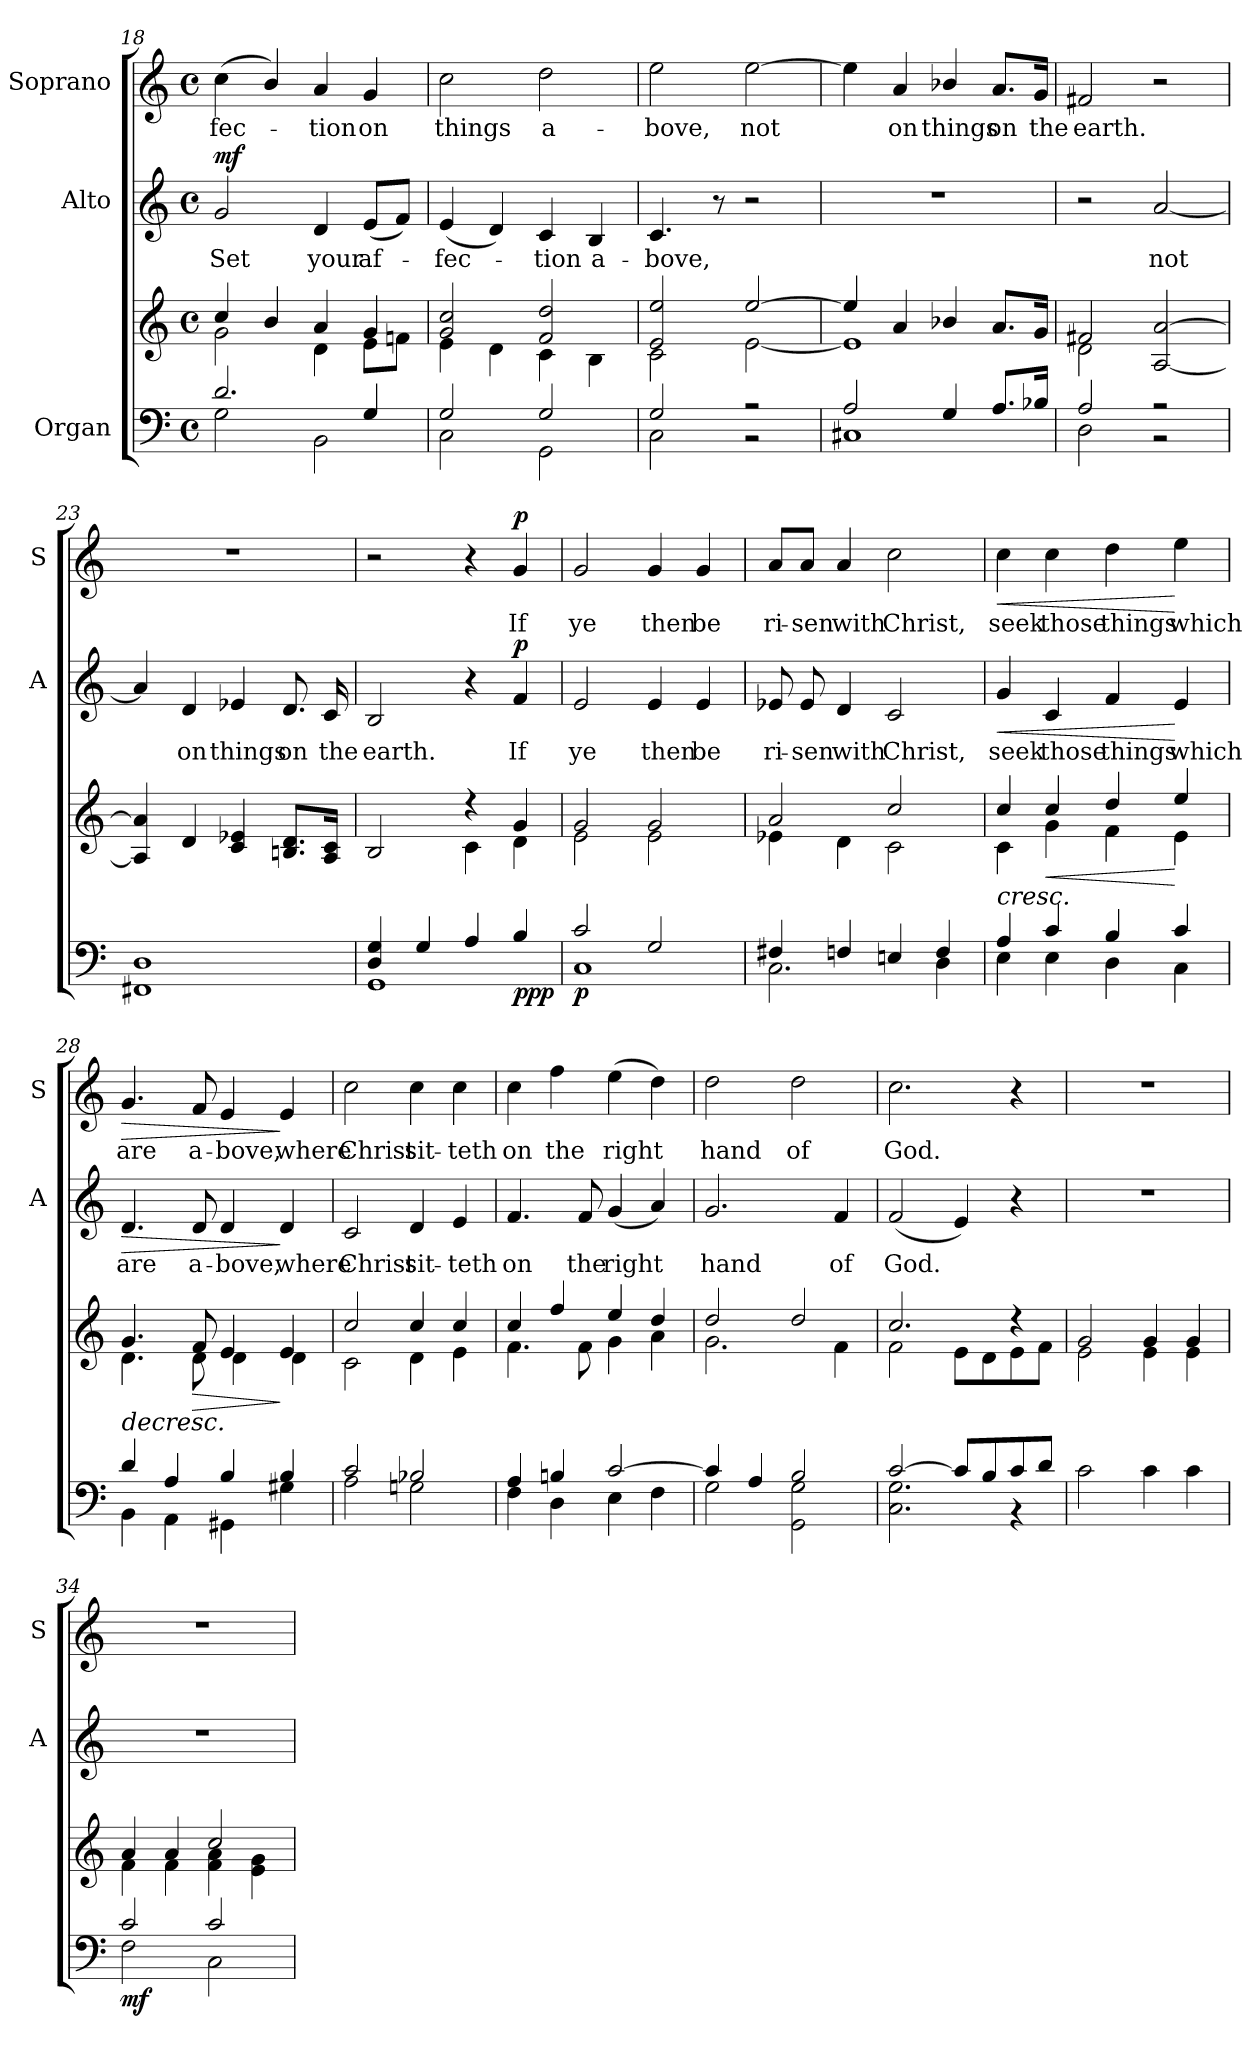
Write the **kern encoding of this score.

**kern	**kern	**dynam	**kern	**text	**dynam	**kern	**text	**dynam
*part3	*part3	*part3	*part2	*part2	*part2	*part1	*part1	*part1
*staff4	*staff3	*staff3/4	*staff2	*staff2	*staff2	*staff1	*staff1	*staff1
*I"Organ	*	*	*I"Alto	*	*	*I"Soprano	*	*
*	*	*	*I'A	*	*	*I'S	*	*
*clefF4	*clefG2	*	*clefG2	*	*	*clefG2	*	*
*k[]	*k[]	*	*k[]	*	*	*k[]	*	*
*M4/4	*M4/4	*	*M4/4	*	*	*M4/4	*	*
*met(c)	*met(c)	*	*met(c)	*	*	*met(c)	*	*
=18	=18	=18	=18	=18	=18	=18	=18	=18
*^	*^	*	*	*	*	*	*	*
!	!	!	!	!	!	!LO:LY:b	!LO:DY:b	!	!LO:LY:b	!
2.d/	2G\	4cc/	2g\	.	2g/	Set	mf	(<4cc\	fec-	.
.	.	4b/	.	.	.	.	.	4b/)	.	.
!	!	!	!	!	!	!LO:LY:b	!	!	!LO:LY:b	!
.	2BB\	4a/	4d\	.	4d/	your	.	4a/	tion	.
!	!	!	!	!	!	!LO:LY:b	!	!	!LO:LY:b	!
4G/	.	4g/	8e\L	.	(<8e/L	af-	.	4g/	on	.
.	.	.	8fn\J	.	8f/J)	.	.	.	.	.
=19	=19	=19	=19	=19	=19	=19	=19	=19	=19	=19
!	!	!	!	!	!	!LO:LY:b	!	!	!LO:LY:b	!
2G/	2C\	2g/ 2cc/	4e\	.	(<4e/	fec-	.	2cc\	things	.
.	.	.	4d\	.	4d/)	.	.	.	.	.
!	!	!	!	!	!	!LO:LY:b	!	!	!LO:LY:b	!
2G/	2GG\	2f/ 2dd/	4c\	.	4c/	tion	.	2dd\	a-	.
!	!	!	!	!	!	!LO:LY:b	!	!	!	!
.	.	.	4B\	.	4B/	a-	.	.	.	.
=20	=20	=20	=20	=20	=20	=20	=20	=20	=20	=20
!	!	!	!	!	!	!LO:LY:b	!	!	!LO:LY:b	!
2G/	2C\	2e/ 2ee/	2c\	.	4.c/	-bove,	.	2ee\	-bove,	.
.	.	.	.	.	8r	.	.	.	.	.
!	!	!	!	!	!	!	!	!	!LO:LY:b	!
2r	2r	[2ee/	[2e\	.	2r	.	.	[2ee\	not	.
=21	=21	=21	=21	=21	=21	=21	=21	=21	=21	=21
2A/	1C#X	4ee/]	1e]	.	1r	.	.	4ee\]	.	.
!	!	!	!	!	!	!	!	!	!LO:LY:b	!
.	.	4a/	.	.	.	.	.	4a/	on	.
!	!	!	!	!	!	!	!	!	!LO:LY:b	!
4G/	.	4b-X/	.	.	.	.	.	4b-X/	things	.
!	!	!	!	!	!	!	!	!	!LO:LY:b	!
8.A/L	.	8.a/L	.	.	.	.	.	8.a/L	on	.
!	!	!	!	!	!	!	!	!	!LO:LY:b	!
16B-X/Jk	.	16g/Jk	.	.	.	.	.	16g/Jk	the	.
!!LO:LB:g=z
=22	=22	=22	=22	=22	=22	=22	=22	=22	=22	=22
!	!	!	!	!	!	!	!	!	!LO:LY:b	!
2A/	2D\	2f#X/	2d\	.	2r	.	.	2f#X/	earth.	.
!	!	!	!	!	!	!LO:LY:b	!	!	!	!
2r	2r	[2A/ [2a/	2ryy	.	[2a/	not	.	2r	.	.
!!LO:PB:g=z
=23	=23	=23	=23	=23	=23	=23	=23	=23	=23	=23
1D	1FF#X	4A/] 4a/]	2ryy	.	4a/]	.	.	1r	.	.
!	!	!	!	!	!	!LO:LY:b	!	!	!	!
.	.	4d/	.	.	4d/	on	.	.	.	.
!	!	!	!	!	!	!LO:LY:b	!	!	!	!
.	.	4c/ 4e-X/	2ryy	.	4e-X/	things	.	.	.	.
!	!	!	!	!	!	!LO:LY:b	!	!	!	!
.	.	8.Bn/ 8.d/L	.	.	8.d/	on	.	.	.	.
!	!	!	!	!	!	!LO:LY:b	!	!	!	!
.	.	16A/ 16c/Jk	.	.	16c/	the	.	.	.	.
=24	=24	=24	=24	=24	=24	=24	=24	=24	=24	=24
!	!	!	!	!	!	!LO:LY:b	!	!	!	!
4D/ 4G/	1GG	2B/	2ryy	.	2B/	earth.	.	2r	.	.
4G/	.	.	.	.	.	.	.	.	.	.
4A/	.	4r	4c\	.	4r	.	.	4r	.	.
!	!	!	!	!LO:DY:b=2	!	!LO:LY:b	!	!	!LO:LY:b	!
!	!	!	!	!LO:DY:n=1:b	!	!	!	!	!	!
!	!	!	!	!LO:DY:n=2:b	!	!	!LO:DY:b	!	!	!LO:DY:b
4B/	.	4g/	4d\	p p p	4f/	If	p	4g/	If	p
=25	=25	=25	=25	=25	=25	=25	=25	=25	=25	=25
!	!	!	!	!LO:DY:b=2	!	!LO:LY:b	!	!	!LO:LY:b	!
2c/	1C	2g/	2e\	p	2e/	ye	.	2g/	ye	.
!	!	!	!	!	!	!LO:LY:b	!	!	!LO:LY:b	!
2G/	.	2g/	2e\	.	4e/	then	.	4g/	then	.
!	!	!	!	!	!	!LO:LY:b	!	!	!LO:LY:b	!
.	.	.	.	.	4e/	be	.	4g/	be	.
=26	=26	=26	=26	=26	=26	=26	=26	=26	=26	=26
!	!	!	!	!	!	!LO:LY:b	!	!	!LO:LY:b	!
4F#X/	2.C\	2a/	4e-X\	.	8e-X/	ri-	.	8a/L	ri-	.
!	!	!	!	!	!	!LO:LY:b	!	!	!LO:LY:b	!
.	.	.	.	.	8e-/	-sen	.	8a/J	-sen	.
!	!	!	!	!	!	!LO:LY:b	!	!	!LO:LY:b	!
4Fn/	.	.	4d\	.	4d/	with	.	4a/	with	.
!	!	!	!	!	!	!LO:LY:b	!	!	!LO:LY:b	!
4En/	.	2cc/	2c\	.	2c/	Christ,	.	2cc\	Christ,	.
4F/	4D\	.	.	.	.	.	.	.	.	.
=27	=27	=27	=27	=27	=27	=27	=27	=27	=27	=27
!	!	!	!	!LO:HP:b	!	!LO:LY:b	!LO:HP:b	!	!LO:LY:b	!LO:HP:b
4A/	4E\	4cc/	4c\	<	4g/	seek	<	4cc\	seek	<
!	!	!	!	!LO:HP:b	!	!LO:LY:b	!	!	!LO:LY:b	!
4c/	4E\	4cc/	4g\	<	4c/	those	.	4cc\	those	.
!	!	!	!	!	!	!LO:LY:b	!	!	!LO:LY:b	!
4B/	4D\	4dd/	4f\	.	4f/	things	.	4dd\	things	.
!	!	!	!	!	!	!LO:LY:b	!	!	!LO:LY:b	!
4c/	4C\	4ee/	4e\	[ [	4e/	which	[	4ee\	which	[
!!LO:LB:g=z
=28	=28	=28	=28	=28	=28	=28	=28	=28	=28	=28
!	!	!	!	!LO:HP:b	!	!LO:LY:b	!LO:HP:b	!	!LO:LY:b	!LO:HP:b
4d/	4BB\	4.g/	4.d\	>	4.d/	are	>	4.g/	are	>
4A/	4AA\	.	.	.	.	.	.	.	.	.
!	!	!	!	!LO:HP:b	!	!LO:LY:b	!	!	!LO:LY:b	!
.	.	8f/	8d\	>	8d/	a-	.	8f/	a-	.
!	!	!	!	!	!	!LO:LY:b	!	!	!LO:LY:b	!
4B/	4GG#X\	4e/	4d\	.	4d/	-bove,	.	4e/	-bove,	.
!	!	!	!	!	!	!LO:LY:b	!	!	!LO:LY:b	!
4B/	4G#X\	4e/	4d\	] ]	4d/	where	]	4e/	where	]
=29	=29	=29	=29	=29	=29	=29	=29	=29	=29	=29
!	!	!	!	!	!	!LO:LY:b	!	!	!LO:LY:b	!
2c/	2A\	2cc/	2c\	.	2c/	Christ	.	2cc\	Christ	.
!	!	!	!	!	!	!LO:LY:b	!	!	!LO:LY:b	!
2B-X/	2Gn\	4cc/	4d\	.	4d/	sit-	.	4cc\	sit-	.
!	!	!	!	!	!	!LO:LY:b	!	!	!LO:LY:b	!
.	.	4cc/	4e\	.	4e/	-teth	.	4cc\	-teth	.
=30	=30	=30	=30	=30	=30	=30	=30	=30	=30	=30
!	!	!	!	!	!	!LO:LY:b	!	!	!LO:LY:b	!
4A/	4F\	4cc/	4.f\	.	4.f/	on	.	4cc\	on	.
!	!	!	!	!	!	!	!	!	!LO:LY:b	!
4Bn/	4D\	4ff/	.	.	.	.	.	4ff\	the	.
!	!	!	!	!	!	!LO:LY:b	!	!	!	!
.	.	.	8f\	.	8f/	the	.	.	.	.
!	!	!	!	!	!	!LO:LY:b	!	!	!LO:LY:b	!
[2c/	4E\	4ee/	4g\	.	(<4g/	right	.	(>4ee\	right	.
.	4F\	4dd/	4a\	.	4a/)	.	.	4dd\)	.	.
=31	=31	=31	=31	=31	=31	=31	=31	=31	=31	=31
!	!	!	!	!	!	!LO:LY:b	!	!	!LO:LY:b	!
4c/]	2G\	2dd/	2.g\	.	2.g/	hand	.	2dd\	hand	.
4A/	.	.	.	.	.	.	.	.	.	.
!	!	!	!	!	!	!	!	!	!LO:LY:b	!
2B/	2GG\ 2G\	2dd/	.	.	.	.	.	2dd\	of	.
!	!	!	!	!	!	!LO:LY:b	!	!	!	!
.	.	.	4f\	.	4f/	of	.	.	.	.
=32	=32	=32	=32	=32	=32	=32	=32	=32	=32	=32
!	!	!	!	!	!	!LO:LY:b	!	!	!LO:LY:b	!
[2c/	2.C\ 2.G\	2.cc/	2f\	.	(<2f/	God.	.	2.cc\	God.	.
8c/L]	.	.	8e\L	.	4e/)	.	.	.	.	.
8B/	.	.	8d\	.	.	.	.	.	.	.
8c/	4r	4r	8e\	.	4r	.	.	4r	.	.
8d/J	.	.	8f\J	.	.	.	.	.	.	.
=33	=33	=33	=33	=33	=33	=33	=33	=33	=33	=33
!	!	!	!	!LO:DY:b=2	!	!	!	!	!	!
!	!	!	!	!LO:DY:n=1:b	!	!	!	!	!	!
!	!	!	!	!LO:DY:n=2:b	!	!	!	!	!	!
1ryy	2c\	2g/	2e\	mf mf mf	1r	.	.	1r	.	.
.	4c\	4g/	4e\	.	.	.	.	.	.	.
.	4c\	4g/	4e\	.	.	.	.	.	.	.
!!LO:LB:g=z
=34	=34	=34	=34	=34	=34	=34	=34	=34	=34	=34
!	!	!	!	!LO:DY:b=2	!	!	!	!	!	!
2c/	2F\	4a/	4f\	mf	1r	.	.	1r	.	.
.	.	4a/	4f\	.	.	.	.	.	.	.
2c/	2C\	2cc/	4f\ 4a\	.	.	.	.	.	.	.
.	.	.	4e\ 4g\	.	.	.	.	.	.	.
*v	*v	*	*	*	*	*	*	*	*	*
*	*v	*v	*	*	*	*	*	*	*
=	=	=	=	=	=	=	=	=
*-	*-	*-	*-	*-	*-	*-	*-	*-
